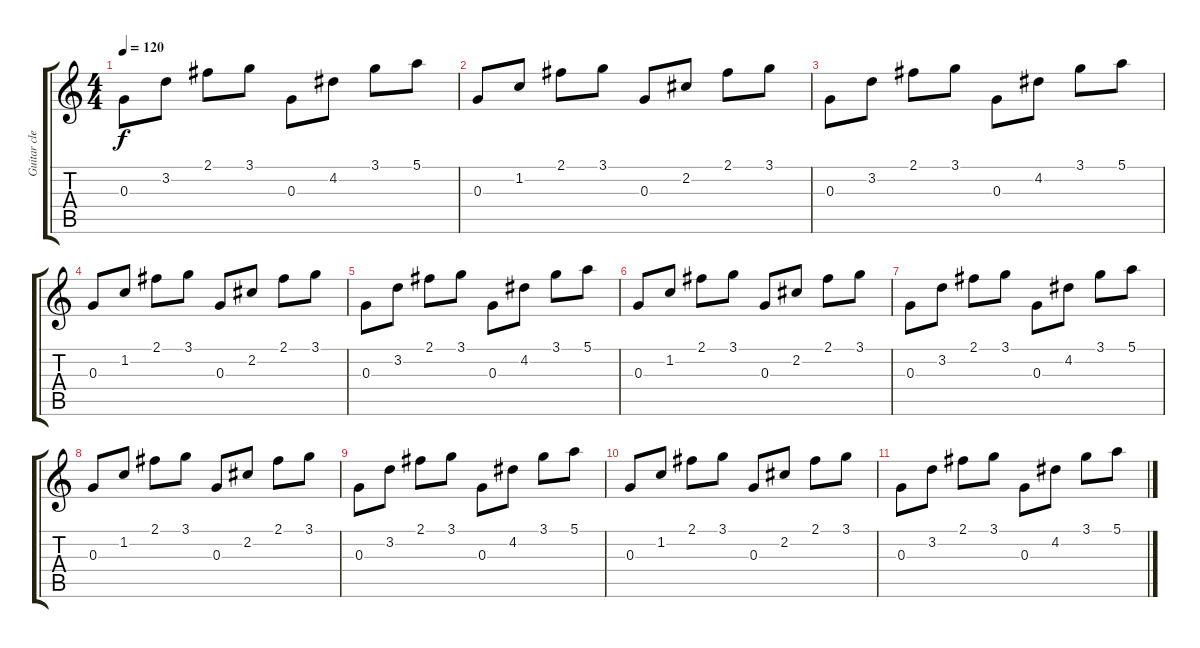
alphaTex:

\track ("Guitar clean" "Guitar cle") {instrument electricguitarclean}
\staff {score tabs}
\tuning (E4 B3 G3 D3 A2 E2) {hide}
\ts (4 4)
\tempo 120
\clef g2
\ks c
0.3.8{dy f} 3.2.8 2.1.8 3.1.8 0.3.8 4.2.8 3.1.8 5.1.8 |
0.3.8 1.2.8 2.1.8 3.1.8 0.3.8 2.2.8 2.1.8 3.1.8 |
0.3.8 3.2.8 2.1.8 3.1.8 0.3.8 4.2.8 3.1.8 5.1.8 |
0.3.8 1.2.8 2.1.8 3.1.8 0.3.8 2.2.8 2.1.8 3.1.8 |
0.3.8 3.2.8 2.1.8 3.1.8 0.3.8 4.2.8 3.1.8 5.1.8 |
0.3.8 1.2.8 2.1.8 3.1.8 0.3.8 2.2.8 2.1.8 3.1.8 |
0.3.8 3.2.8 2.1.8 3.1.8 0.3.8 4.2.8 3.1.8 5.1.8 |
0.3.8 1.2.8 2.1.8 3.1.8 0.3.8 2.2.8 2.1.8 3.1.8 |
0.3.8 3.2.8 2.1.8 3.1.8 0.3.8 4.2.8 3.1.8 5.1.8 |
0.3.8 1.2.8 2.1.8 3.1.8 0.3.8 2.2.8 2.1.8 3.1.8 |
0.3.8 3.2.8 2.1.8 3.1.8 0.3.8 4.2.8 3.1.8 5.1.8
